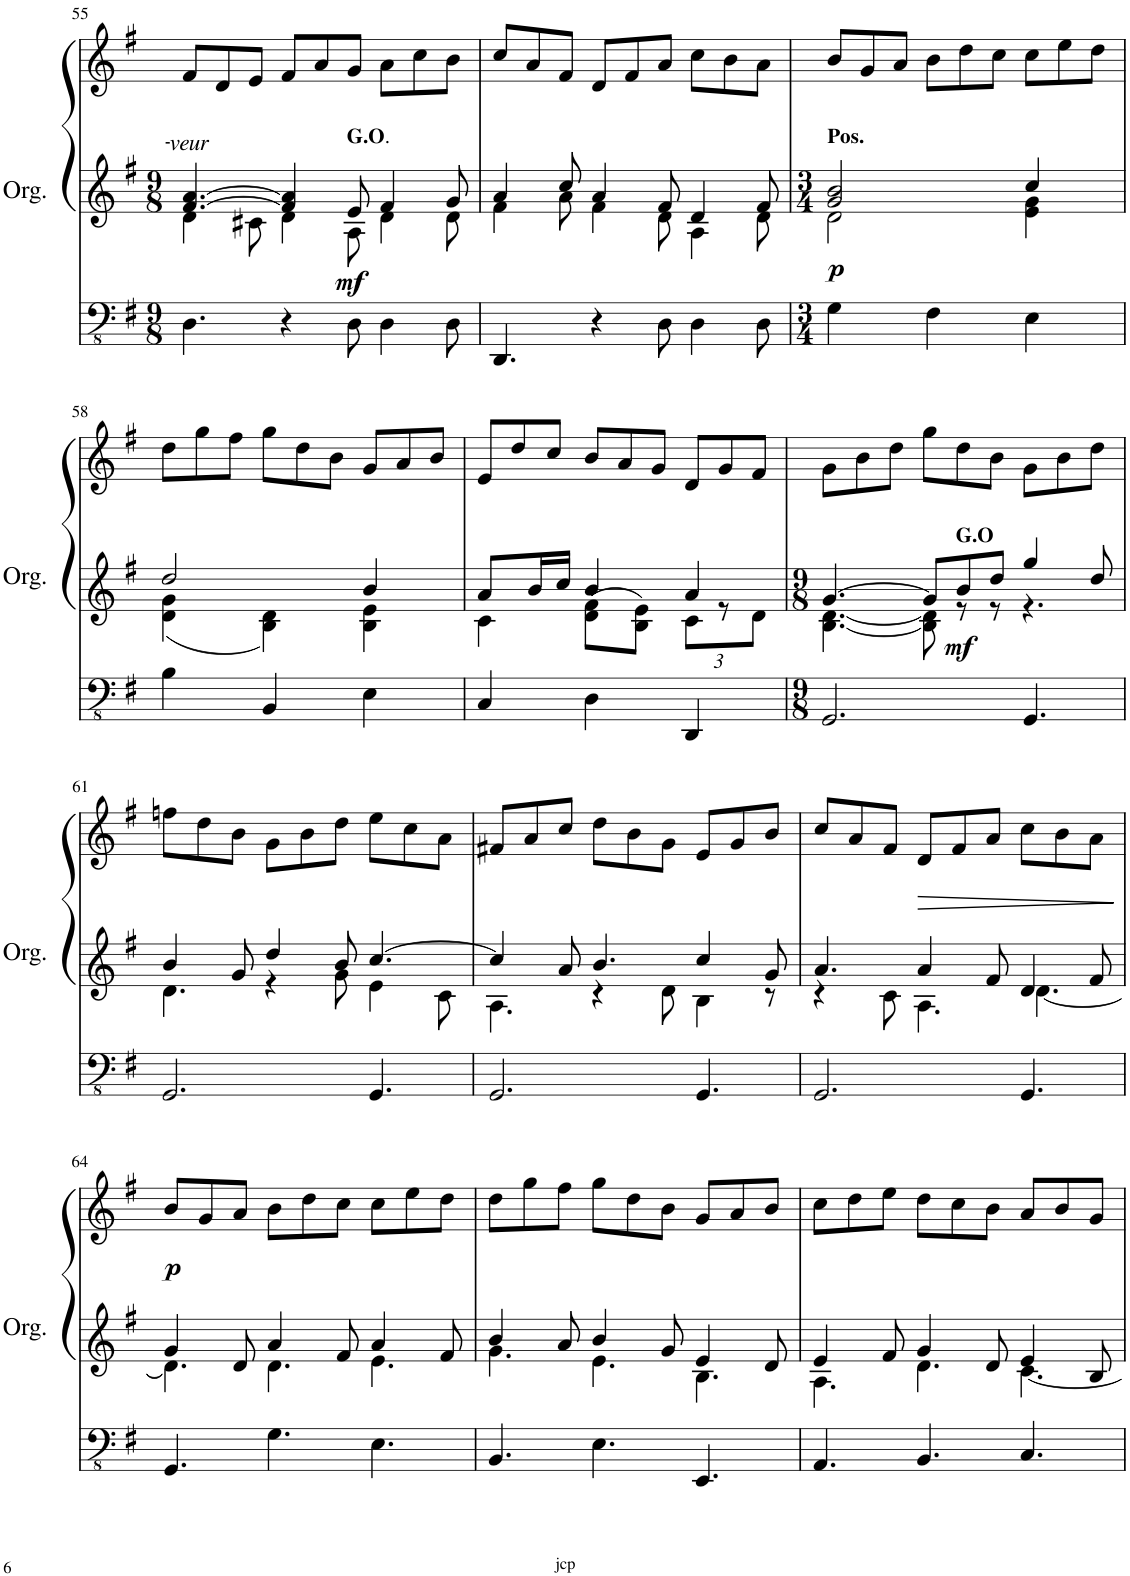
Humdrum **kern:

**kern	**kern	**text	**kern	**dynam
*part1	*part1	*part1	*part1	*part1
*staff3	*staff2	*staff2	*staff1	*staff1/2/3
*I"Orgue à tuyaux	*	*	*	*
*I'Org.	*	*	*	*
!!LO:PB:g=z
*clefFv4	*clefG2	*	*clefG2	*
*k[f#]	*k[f#]	*	*k[f#]	*
*M9/8	*M9/8	*	*M9/8	*
=55	=55	=55	=55	=55
!	!	!LO:LY:a	!	!
*	*^	*	*	*
4.DD\	[>4.f#/ [4.a/	4d\	-veur	8f#/L	.
.	.	.	.	8d/	.
.	.	8c#X\	.	8e/J	.
4r	4f#/] 4a/]	4d\	.	8f#/L	.
.	.	.	.	8a/	.
!	!LO:TX:a:B:t=G.O	!	!	!	!
!	!LO:TX:a:t=.	!	!	!	!
!	!	!	!	!	!LO:DY:b=2
8DD\	8e/	8A\	.	8g/J	mf
4DD\	4f#/	4d\	.	8a\L	.
.	.	.	.	8cc\	.
8DD\	8g/	8d\	.	8b\J	.
=56	=56	=56	=56	=56	=56
4.DDD/	4a/	4f#\	.	8cc/L	.
.	.	.	.	8a/	.
.	8cc/	8a\	.	8f#/J	.
4r	4a/	4f#\	.	8d/L	.
.	.	.	.	8f#/	.
8DD\	8f#/	8d\	.	8a/J	.
4DD\	4d/	4A\	.	8cc\L	.
.	.	.	.	8b\	.
8DD\	8f#/	8d\	.	8a\J	.
=57	=57	=57	=57	=57	=57
*M3/4	*M3/4	*	*	*	*
!	!LO:TX:a:B:t=Pos.	!	!	!	!
!	!	!	!	!	!LO:DY:b=2
4GG\	2g/ 2b/	2d\	.	8b/L	p
.	.	.	.	8g/	.
4FF#\	.	.	.	8a/J	.
.	.	.	.	8b\L	.
4EE\	4cc/	4e\ 4g\	.	8dd\	.
.	.	.	.	8cc\J	.
4.ryy	4.ryy	4.ryy	.	8cc\L	.
.	.	.	.	8ee\	.
.	.	.	.	8dd\J	.
!!LO:LB:g=z
=58	=58	=58	=58	=58	=58
4BB\	2dd/	4d\ 4g\	.	8dd\L	.
.	.	.	.	8gg\	.
4BBB/	.	4B\ 4d\	.	8ff#\J	.
.	.	.	.	8gg\L	.
4EE\	4b/	4B\ 4e\	.	8dd\	.
.	.	.	.	8b\J	.
4.ryy	4.ryy	4.ryy	.	8g/L	.
.	.	.	.	8a/	.
.	.	.	.	8b/J	.
=59	=59	=59	=59	=59	=59
4CC/	8a/L	4c\	.	8e/L	.
.	16b/L	.	.	8dd/	.
.	16cc/JJ	.	.	.	.
4DD\	4b/	8d\ 8f#\L	.	8cc/J	.
.	.	8B\ 8e\J	.	8b/L	.
*	*	*Xbrackettup	*	*	*
4DDD/	4a/	12c\L	.	8a/	.
.	.	12r	.	.	.
.	.	.	.	8g/J	.
.	.	12d\J	.	.	.
4.ryy	4.ryy	4.ryy	.	8d/L	.
.	.	.	.	8g/	.
.	.	.	.	8f#/J	.
=60	=60	=60	=60	=60	=60
*M9/8	*M9/8	*	*	*	*
2.GGG/	[4.g/	[4.B\ [4.d\	.	8g\L	.
.	.	.	.	8b\	.
.	.	.	.	8dd\J	.
.	8g/L]	8B\] 8d\]	.	8gg\L	.
!	!LO:TX:a:B:t=G.O	!	!	!	!
!	!	!	!	!	!LO:DY:b=2
.	8b/	8r	.	8dd\	mf
.	8dd/J	8r	.	8b\J	.
4.GGG/	4gg/	4.r	.	8g\L	.
.	.	.	.	8b\	.
.	8dd/	.	.	8dd\J	.
!!LO:LB:g=z
=61	=61	=61	=61	=61	=61
2.GGG/	4b/	4.d\	.	8ffn\L	.
.	.	.	.	8dd\	.
.	8g/	.	.	8b\J	.
.	4dd/	4r	.	8g\L	.
.	.	.	.	8b\	.
.	8b/	8g\	.	8dd\J	.
4.GGG/	[4.cc/	4e\	.	8ee\L	.
.	.	.	.	8cc\	.
.	.	8c\	.	8a\J	.
=62	=62	=62	=62	=62	=62
2.GGG/	4cc/]	4.A\	.	8f#X/L	.
.	.	.	.	8a/	.
.	8a/	.	.	8cc/J	.
.	4.b/	4r	.	8dd\L	.
.	.	.	.	8b\	.
.	.	8d\	.	8g\J	.
4.GGG/	4cc/	4B\	.	8e/L	.
.	.	.	.	8g/	.
.	8g/	8r	.	8b/J	.
=63	=63	=63	=63	=63	=63
2.GGG/	4.a/	4r	.	8cc/L	.
.	.	.	.	8a/	.
.	.	8c\	.	8f#/J	.
.	4a/	4.A\	.	8d/L	.
.	.	.	.	8f#/	.
.	8f#/	.	.	8a/J	.
4.GGG/	4d/	[4.d\	.	8cc\L	.
.	.	.	.	8b\	.
.	8f#/	.	.	8a\J	.
!!LO:LB:g=z
=64	=64	=64	=64	=64	=64
!	!	!	!	!	!LO:DY:b
4.GGG/	4g/	4.d\]	.	8b/L	p
.	.	.	.	8g/	.
.	8d/	.	.	8a/J	.
4.GG\	4a/	4.d\	.	8b\L	.
.	.	.	.	8dd\	.
.	8f#/	.	.	8cc\J	.
4.EE\	4a/	4.e\	.	8cc\L	.
.	.	.	.	8ee\	.
.	8f#/	.	.	8dd\J	.
=65	=65	=65	=65	=65	=65
4.BBB/	4b/	4.g\	.	8dd\L	.
.	.	.	.	8gg\	.
.	8a/	.	.	8ff#\J	.
4.EE\	4b/	4.e\	.	8gg\L	.
.	.	.	.	8dd\	.
.	8g/	.	.	8b\J	.
4.EEE/	4e/	4.B\	.	8g/L	.
.	.	.	.	8a/	.
.	8d/	.	.	8b/J	.
=66	=66	=66	=66	=66	=66
4.AAA/	4e/	4.A\	.	8cc\L	.
.	.	.	.	8dd\	.
.	8f#/	.	.	8ee\J	.
4.BBB/	4g/	4.d\	.	8dd\L	.
.	.	.	.	8cc\	.
.	8d/	.	.	8b\J	.
4.CC/	4e/	[4.c\	.	8a/L	.
.	.	.	.	8b/	.
.	8B/	.	.	8g/J	.
*	*v	*v	*	*	*
=	=	=	=	=
*-	*-	*-	*-	*-
